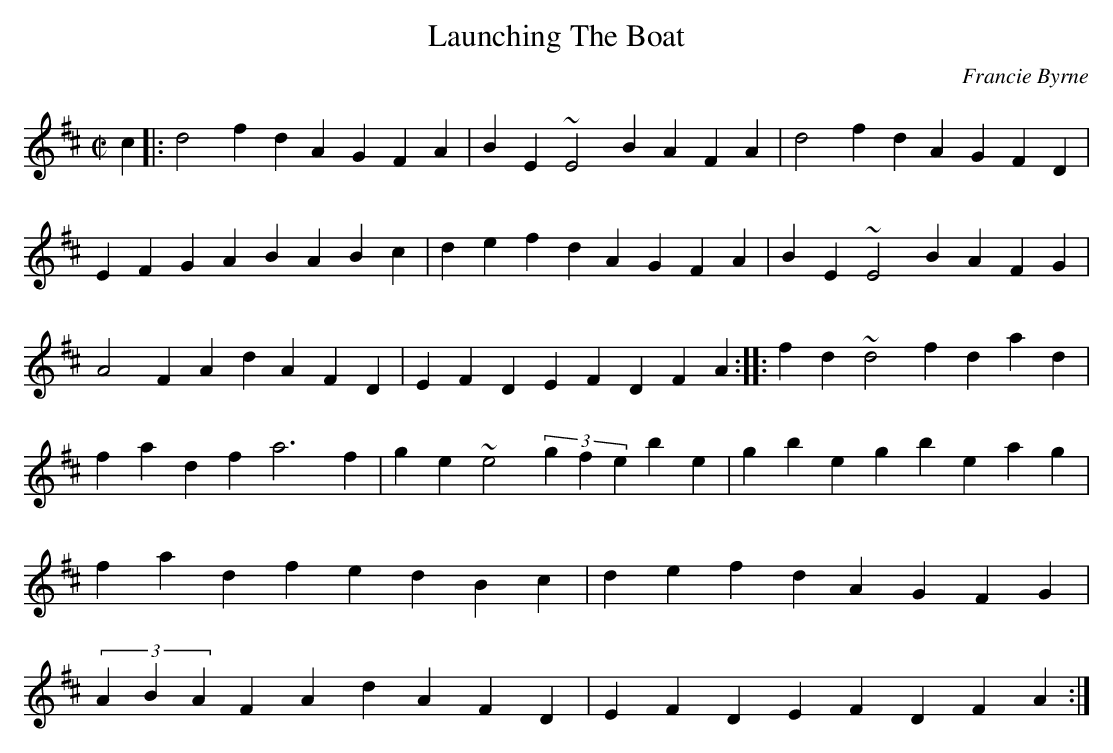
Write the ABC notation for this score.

X:1
T:Launching The Boat
M:C|
L:1/4
C:Francie Byrne
K:D
c|:d2fd AGFA|BE~E2 BAFA|d2fd AGFD|EFGA BABc|\
defd AGFA|BE~E2 BAFG|A2FA dAFD|EFDE FDFA::\
fd~d2 fdad|fadf a3f|ge~e2 (3gfe be|gbeg beag|\
fadf edBc|defd AGFG|(3ABA FA dAFD|EFDE FDFA:|
